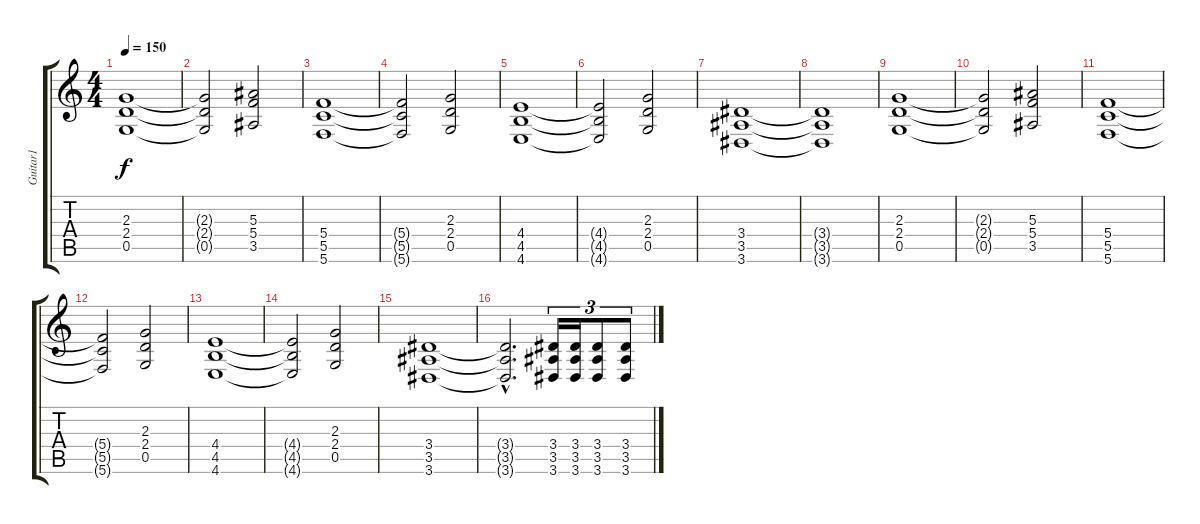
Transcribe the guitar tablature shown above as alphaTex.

\track ("Guitar1" "Guitar1") {instrument distortionguitar}
\staff {score tabs}
\tuning (D4 A3 F3 C3 G2 C2) {hide}
\ts (4 4)
\tempo 150
\clef g2
\ks c
(2.3 2.4 0.5).1{dy f balance 16} |
(2.3{t} 2.4{t} 0.5{t}).2 (5.3 5.4 3.5).2 |
(5.4 5.5 5.6).1 |
(5.4{t} 5.5{t} 5.6{t}).2 (2.3 2.4 0.5).2 |
(4.4 4.5 4.6).1 |
(4.4{t} 4.5{t} 4.6{t}).2 (2.3 2.4 0.5).2 |
(3.4 3.5 3.6).1 |
(3.4{t} 3.5{t} 3.6{t}).1 |
(2.3 2.4 0.5).1{balance 16} |
(2.3{t} 2.4{t} 0.5{t}).2 (5.3 5.4 3.5).2 |
(5.4 5.5 5.6).1 |
(5.4{t} 5.5{t} 5.6{t}).2 (2.3 2.4 0.5).2 |
(4.4 4.5 4.6).1 |
(4.4{t} 4.5{t} 4.6{t}).2 (2.3 2.4 0.5).2 |
(3.4 3.5 3.6).1 |
(3.4{hac t} 3.5{hac t} 3.6{hac t}).2{d} (3.4 3.5 3.6).16{tu (3 2)} (3.4 3.5 3.6).16{tu (3 2)} (3.4 3.5 3.6).8{tu (3 2)} (3.4 3.5 3.6).8{tu (3 2)}
